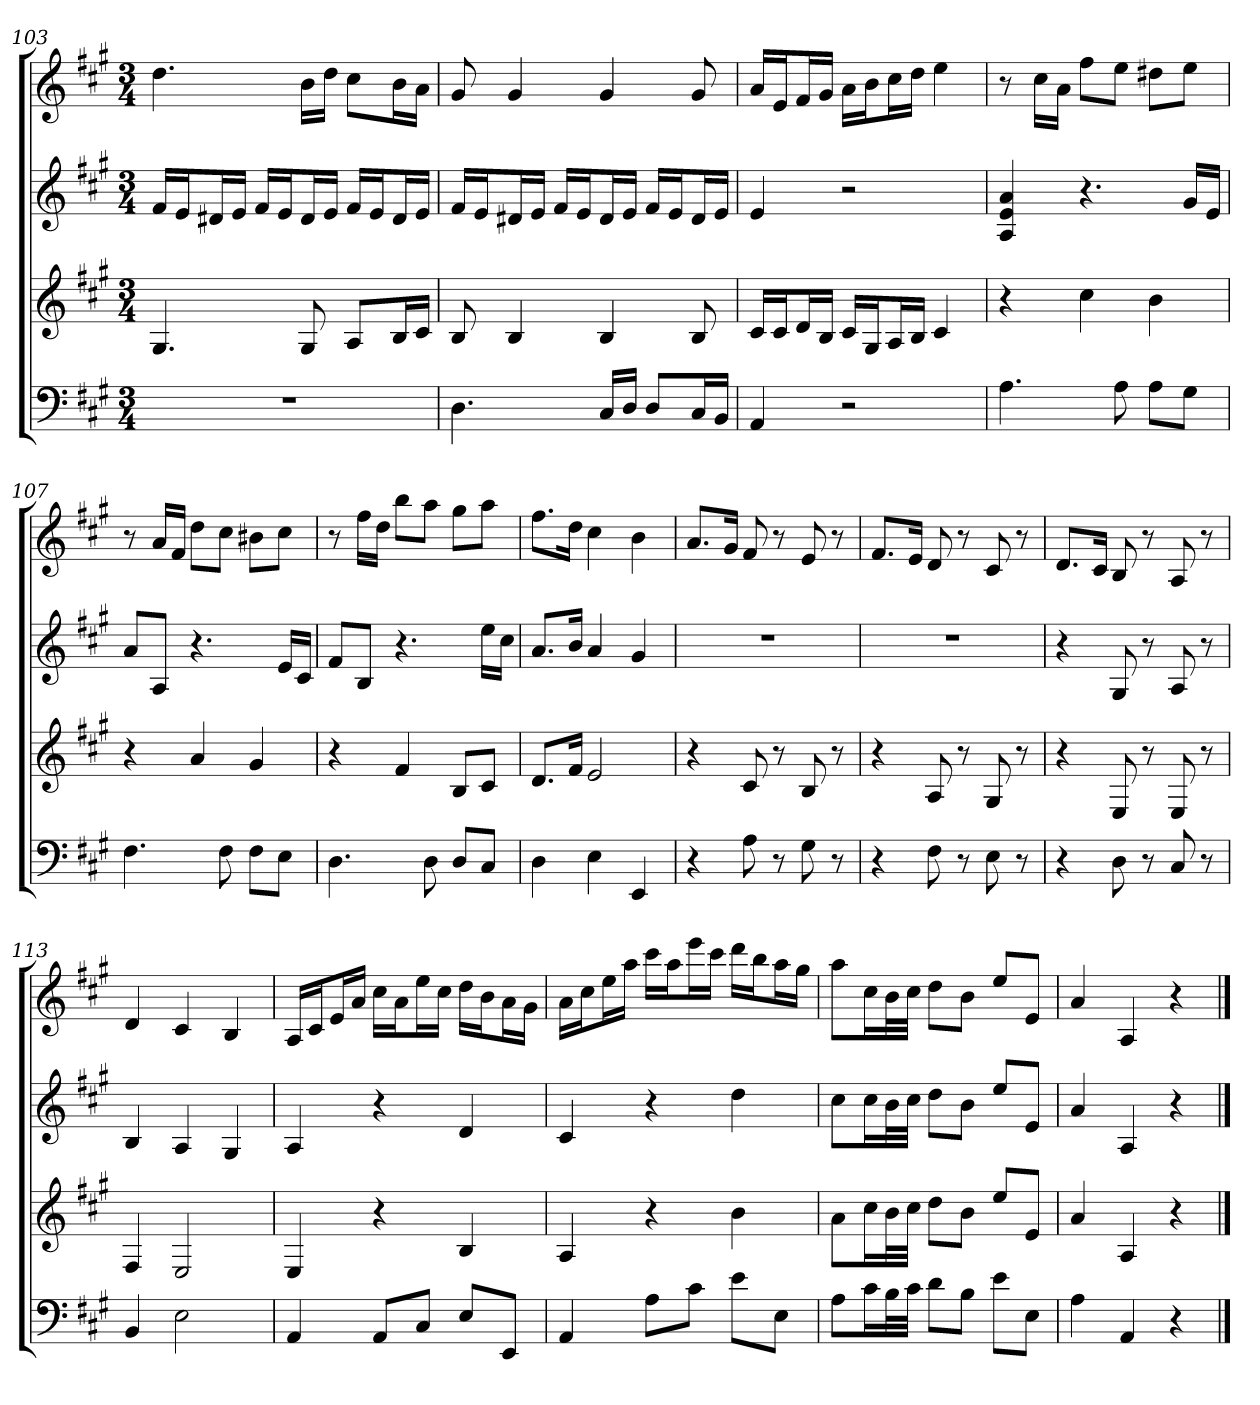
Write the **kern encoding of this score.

**kern	**kern	**kern	**kern
*part4	*part3	*part2	*part1
*staff4	*staff3	*staff2	*staff1
*k[f#c#g#]	*k[f#c#g#]	*k[f#c#g#]	*k[f#c#g#]
*A:	*A:	*A:	*A:
*M3/4	*M3/4	*M3/4	*M3/4
=103	=103	=103	=103
2.r	4.G#	16f#LL	4.dd
.	.	16eJ	.
.	.	16d#XL	.
.	.	16eJJ	.
.	.	16f#LL	.
.	.	16eJ	.
.	8G#	16d#L	16bLL
.	.	16eJJ	16ddJJ
.	8AL	16f#LL	8cc#L
.	.	16eJ	.
.	16BL	16d#L	16bL
.	16c#JJ	16eJJ	16aJJ
=104	=104	=104	=104
4.D	8B	16f#LL	8g#
.	.	16eJ	.
.	4B	16d#XL	4g#
.	.	16eJJ	.
.	.	16f#LL	.
.	.	16eJ	.
16C#LL	4B	16d#L	4g#
16DJJ	.	16eJJ	.
8DL	.	16f#LL	.
.	.	16eJ	.
16C#L	8B	16d#L	8g#
16BBJJ	.	16eJJ	.
=105	=105	=105	=105
4AA	16c#LL	4e	16aLL
.	16c#J	.	16eJ
.	16dL	.	16f#L
.	16BJJ	.	16g#JJ
2r	16c#LL	2r	16aLL
.	16G#J	.	16bJ
.	16AL	.	16cc#L
.	16BJJ	.	16ddJJ
.	4c#	.	4ee
=106	=106	=106	=106
4.A	4r	4A 4e 4a	8r
.	.	.	16cc#LL
.	.	.	16aJJ
.	4cc#	4.r	8ff#L
8A	.	.	8eeJ
8AL	4b	.	8dd#XL
8G#J	.	16g#LL	8eeJ
.	.	16eJJ	.
=107	=107	=107	=107
4.F#	4r	8aL	8r
.	.	8AJ	16aLL
.	.	.	16f#JJ
.	4a	4.r	8ddL
8F#	.	.	8cc#J
8F#L	4g#	.	8b#XL
8EJ	.	16eLL	8cc#J
.	.	16c#JJ	.
=108	=108	=108	=108
4.D	4r	8f#L	8r
.	.	8BJ	16ff#LL
.	.	.	16ddJJ
.	4f#	4.r	8bbL
8D	.	.	8aaJ
8DL	8BL	.	8gg#L
8C#J	8c#J	16eeLL	8aaJ
.	.	16cc#JJ	.
=109	=109	=109	=109
4D	8.dL	8.aL	8.ff#L
.	16f#Jk	16bJk	16ddJk
4E	2e	4a	4cc#
4EE	.	4g#	4b
=110	=110	=110	=110
4r	4r	2.r	8.aL
.	.	.	16g#Jk
8A	8c#	.	8f#
8r	8r	.	8r
8G#	8B	.	8e
8r	8r	.	8r
=111	=111	=111	=111
4r	4r	2.r	8.f#L
.	.	.	16eJk
8F#	8A	.	8d
8r	8r	.	8r
8E	8G#	.	8c#
8r	8r	.	8r
=112	=112	=112	=112
4r	4r	4r	8.dL
.	.	.	16c#Jk
8D	8E	8G#	8B
8r	8r	8r	8r
8C#	8E	8A	8A
8r	8r	8r	8r
=113	=113	=113	=113
4BB	4F#	4B	4d
2E	2E	4A	4c#
.	.	4G#	4B
=114	=114	=114	=114
4AA	4E	4A	16ALL
.	.	.	16c#J
.	.	.	16eL
.	.	.	16aJJ
8AAL	4r	4r	16cc#LL
.	.	.	16aJ
8C#J	.	.	16eeL
.	.	.	16cc#JJ
8EL	4B	4d	16ddLL
.	.	.	16bJ
8EEJ	.	.	16aL
.	.	.	16g#JJ
=115	=115	=115	=115
4AA	4A	4c#	16aLL
.	.	.	16cc#J
.	.	.	16eeL
.	.	.	16aaJJ
8AL	4r	4r	16ccc#LL
.	.	.	16aaJ
8c#J	.	.	16eeeL
.	.	.	16ccc#JJ
8eL	4b	4dd	16dddLL
.	.	.	16bbJ
8EJ	.	.	16aaL
.	.	.	16gg#JJ
=116	=116	=116	=116
8AL	8aL	8cc#L	8aaL
16c#L	16cc#L	16cc#L	16cc#L
32BL	32bL	32bL	32bL
32c#JJJ	32cc#JJJ	32cc#JJJ	32cc#JJJ
8dL	8ddL	8ddL	8ddL
8BJ	8bJ	8bJ	8bJ
8eL	8eeL	8eeL	8eeL
8EJ	8eJ	8eJ	8eJ
=117	=117	=117	=117
4A	4a	4a	4a
4AA	4A	4A	4A
4r	4r	4r	4r
==	==	==	==
*-	*-	*-	*-
